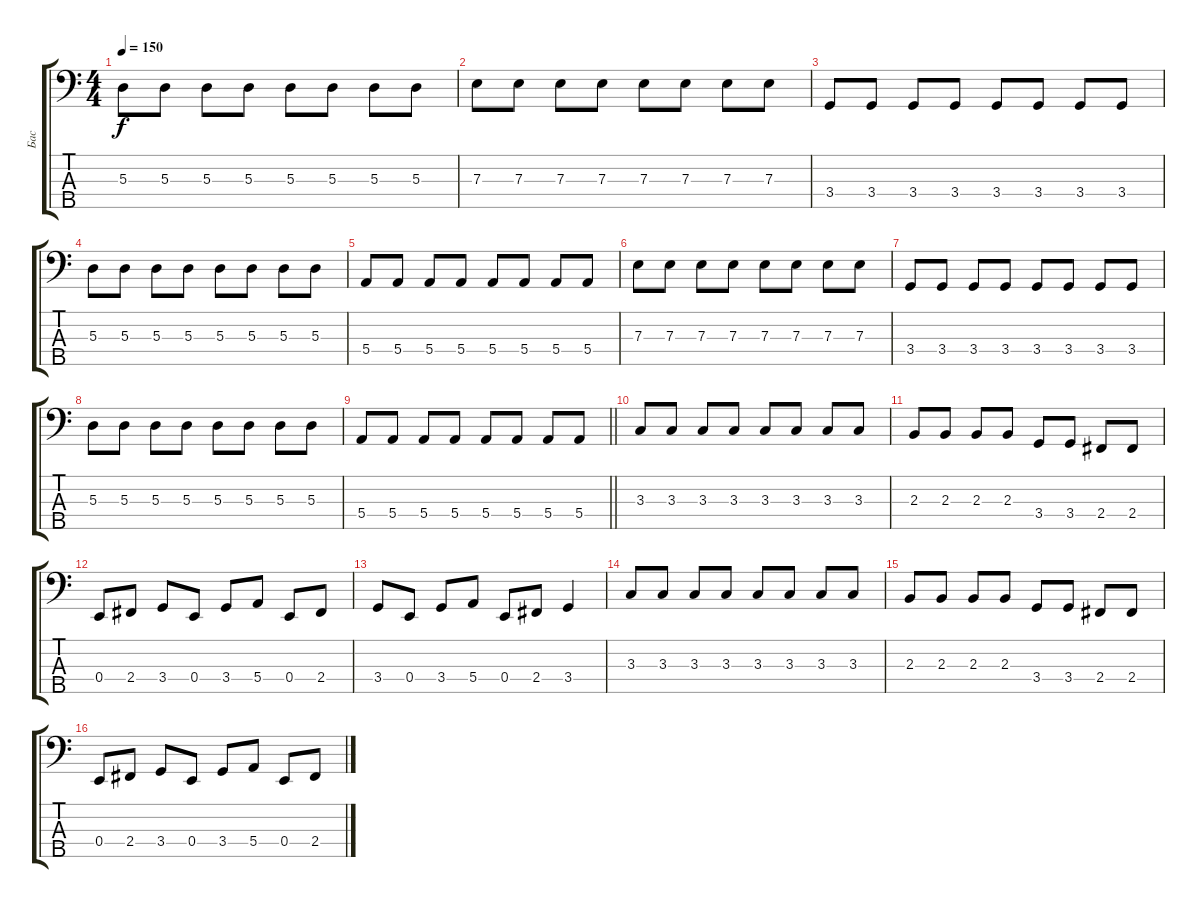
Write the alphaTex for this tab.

\track ("Бас" "Бас") {instrument electricbassfinger}
\staff {score tabs}
\tuning (G2 D2 A1 E1 B0) {hide}
\ts (4 4)
\tempo 150
\clef f4
\ks c
5.3.8{dy f} 5.3.8 5.3.8 5.3.8 5.3.8 5.3.8 5.3.8 5.3.8 |
7.3.8 7.3.8 7.3.8 7.3.8 7.3.8 7.3.8 7.3.8 7.3.8 |
3.4.8 3.4.8 3.4.8 3.4.8 3.4.8 3.4.8 3.4.8 3.4.8 |
5.3.8 5.3.8 5.3.8 5.3.8 5.3.8 5.3.8 5.3.8 5.3.8 |
5.4.8 5.4.8 5.4.8 5.4.8 5.4.8 5.4.8 5.4.8 5.4.8 |
7.3.8 7.3.8 7.3.8 7.3.8 7.3.8 7.3.8 7.3.8 7.3.8 |
3.4.8 3.4.8 3.4.8 3.4.8 3.4.8 3.4.8 3.4.8 3.4.8 |
5.3.8 5.3.8 5.3.8 5.3.8 5.3.8 5.3.8 5.3.8 5.3.8 |
\barLineRight lightlight
5.4.8 5.4.8 5.4.8 5.4.8 5.4.8 5.4.8 5.4.8 5.4.8 |
3.3.8 3.3.8 3.3.8 3.3.8 3.3.8 3.3.8 3.3.8 3.3.8 |
2.3.8 2.3.8 2.3.8 2.3.8 3.4.8 3.4.8 2.4.8 2.4.8 |
0.4.8 2.4.8 3.4.8 0.4.8 3.4.8 5.4.8 0.4.8 2.4.8 |
3.4.8 0.4.8 3.4.8 5.4.8 0.4.8 2.4.8 3.4.4 |
3.3.8 3.3.8 3.3.8 3.3.8 3.3.8 3.3.8 3.3.8 3.3.8 |
2.3.8 2.3.8 2.3.8 2.3.8 3.4.8 3.4.8 2.4.8 2.4.8 |
0.4.8 2.4.8 3.4.8 0.4.8 3.4.8 5.4.8 0.4.8 2.4.8
